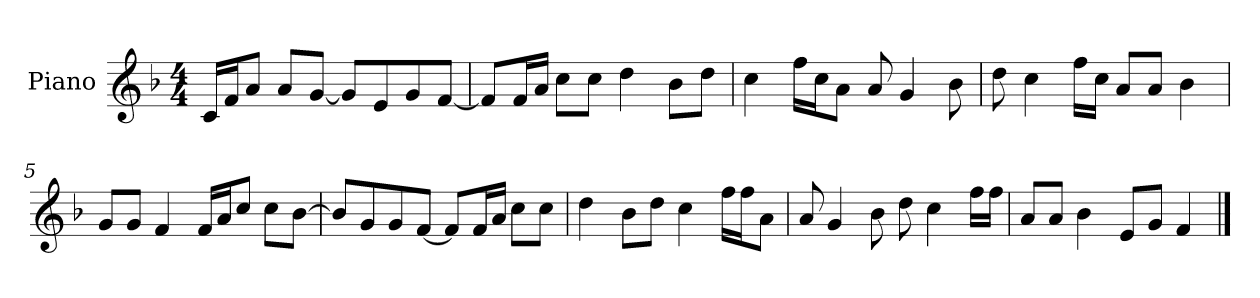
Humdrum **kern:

**kern
*part1
*staff1
*I"Piano
*I'P-no
*clefG2
*k[b-]
*M4/4
*MM90
=1
16c/LL
16f/J
8a/J
8a/L
[8g/J
8g/L]
8e/
8g/
[8f/J
=2
8f/L]
16f/L
16a/JJ
8cc\L
8cc\J
4dd\
8b-\L
8dd\J
=3
4cc\
16ff\LL
16cc\J
8a\J
8a/
4g/
8b-\
=4
8dd\
4cc\
16ff\LL
16cc\JJ
8a/L
8a/J
4b-\
=5
8g/L
8g/J
4f/
16f/LL
16a/J
8cc/J
8cc\L
[8b-\J
!!LO:LB:g=z
=6
8b-/L]
8g/
8g/
[8f/J
8f/L]
16f/L
16a/JJ
8cc\L
8cc\J
=7
4dd\
8b-\L
8dd\J
4cc\
16ff\LL
16ff\J
8a\J
=8
8a/
4g/
8b-\
8dd\
4cc\
16ff\LL
16ff\JJ
=9
8a/L
8a/J
4b-\
8e/L
8g/J
4f/
==
*-
